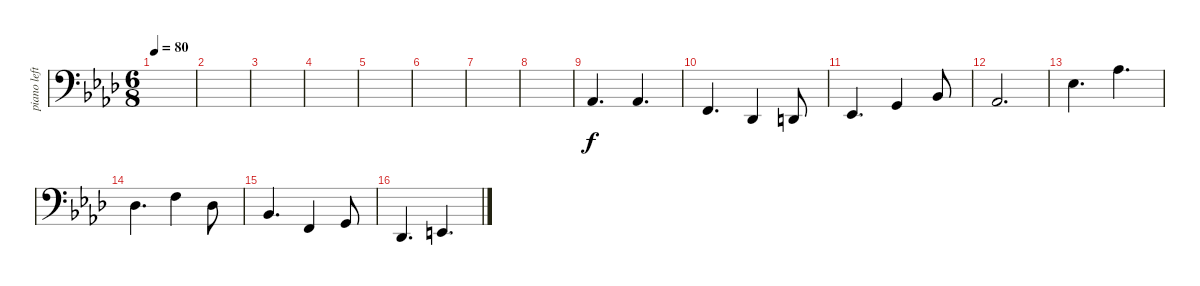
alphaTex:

\track ("piano left hand" "piano left") {instrument brightacousticpiano}
\staff {score}
\tuning (G2 D2 A1 E1) {hide}
\ts (6 8)
\tempo 80
\clef f4
\ks fminor
|
|
|
|
|
|
|
|
1.1.4{d} 1.1.4{d} |
3.2.4{d} 4.3.4 0.2.8 |
1.2.4{d} 0.1.4 3.1.8 |
1.1.2{d} |
8.1.4{d} 13.1.4{d} |
11.2.4{d} 10.1.4 11.2.8 |
8.2.4{d} 8.3.4 0.1.8 |
4.3.4{d} 2.2.4{d}
